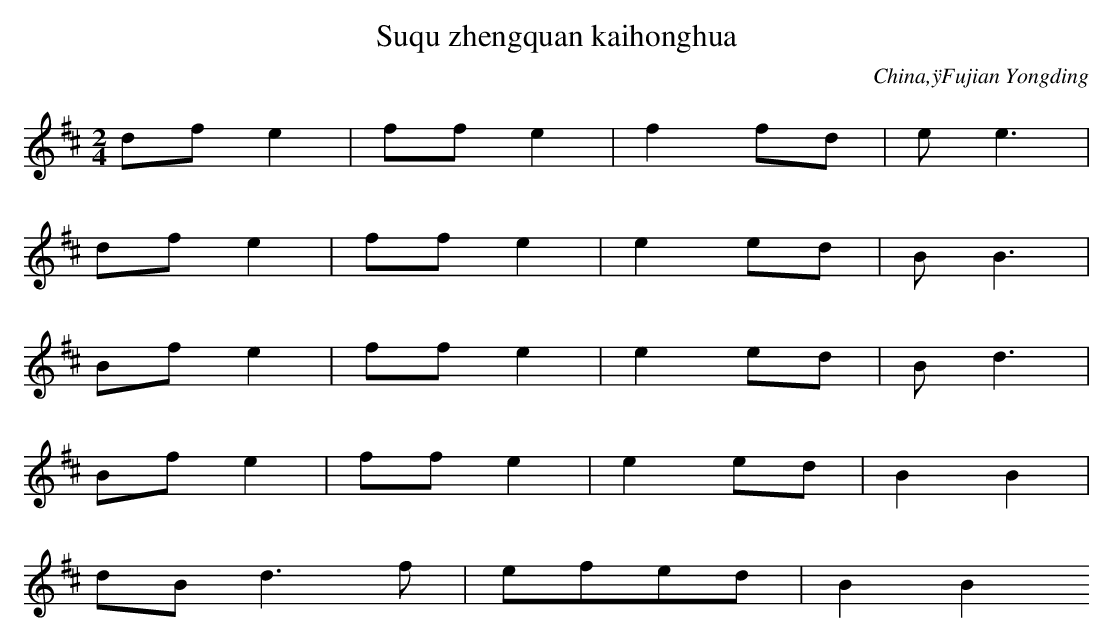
X:1
T: Suqu zhengquan kaihonghua
O: China,ÿFujian Yongding
M: 2/4
L: 1/16
K: D
d2f2e4 | f2f2e4 | f4f2d2 | e2e6 |
d2f2e4 | f2f2e4 | e4e2d2 | B2B6 |
B2f2e4 | f2f2e4 | e4e2d2 | B2d6 |
B2f2e4 | f2f2e4 | e4e2d2 | B4B4 |
d2B2d6f2 | e2f2e2d2 | B4B4
